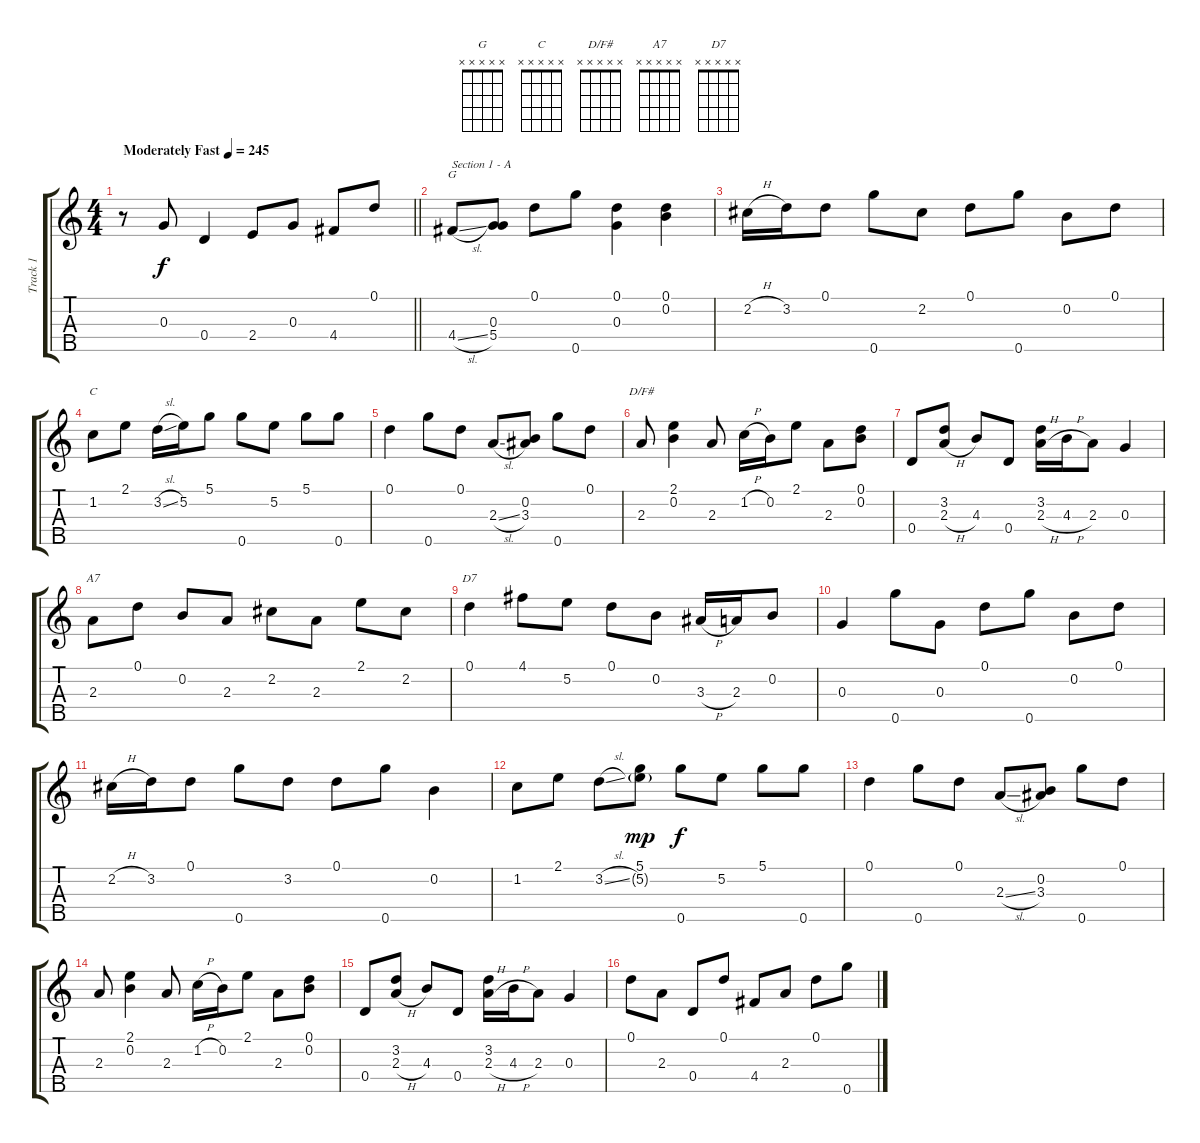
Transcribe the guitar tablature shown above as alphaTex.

\track ("Track 1" "Track 1") {instrument banjo}
\staff {score tabs}
\tuning (D4 B3 G3 D3 G4) {hide}
\displaytranspose 12
\chord ("G" x x x x x)
\chord ("C" x x x x x)
\chord ("D/F#" x x x x x)
\chord ("A7" x x x x x)
\chord ("D7" x x x x x)
\ts (4 4)
\tempo (245 "Moderately Fast")
\clef g2
\barLineRight lightlight
\ks c
r.8{dy f instrument banjo} 0.3.8 0.4.4 2.4.8 0.3.8 4.4.8 0.1.8 |
4.4{sl}.8{ch "G" txt "Section 1 - A"} (0.3 5.4).8 0.1.8 0.5.8 (0.1 0.3).4 (0.1 0.2).4 |
2.2{h}.16 3.2.16 0.1.8 0.5.8 2.2.8 0.1.8 0.5.8 0.2.8 0.1.8 |
1.2.8{ch "C"} 2.1.8 3.2{sl}.16 5.2.16 5.1.8 0.5.8 5.2.8 5.1.8 0.5.8 |
0.1.4 0.5.8 0.1.8 2.3{sl}.8 (0.2 3.3).8 0.5.8 0.1.8 |
2.3.8{ch "D/F#"} (2.1 0.2).4 2.3.8 1.2{h}.16 0.2.16 2.1.8 2.3.8 (0.1 0.2).8 |
0.4.8 (3.2 2.3{h}).8 4.3.8 0.4.8 (3.2 2.3{h}).16 4.3{h}.16 2.3.8 0.3.4 |
2.3.8{ch "A7"} 0.1.8 0.2.8 2.3.8 2.2.8 2.3.8 2.1.8 2.2.8 |
0.1.4{ch "D7"} 4.1.8 5.2.8 0.1.8 0.2.8 3.3{h}.16 2.3.16 0.2.8 |
0.3.4 0.5.8 0.3.8 0.1.8 0.5.8 0.2.8 0.1.8 |
2.2{h}.16 3.2.16 0.1.8 0.5.8 3.2.8 0.1.8 0.5.8 0.2.4 |
1.2.8 2.1.8 3.2{sl}.8 (5.1 5.2{g}).8{dy mp} 0.5.8{dy f} 5.2.8 5.1.8 0.5.8 |
0.1.4 0.5.8 0.1.8 2.3{sl}.8 (0.2 3.3).8 0.5.8 0.1.8 |
2.3.8 (2.1 0.2).4 2.3.8 1.2{h}.16 0.2.16 2.1.8 2.3.8 (0.1 0.2).8 |
0.4.8 (3.2 2.3{h}).8 4.3.8 0.4.8 (3.2 2.3{h}).16 4.3{h}.16 2.3.8 0.3.4 |
0.1.8 2.3.8 0.4.8 0.1.8 4.4.8 2.3.8 0.1.8 0.5.8
